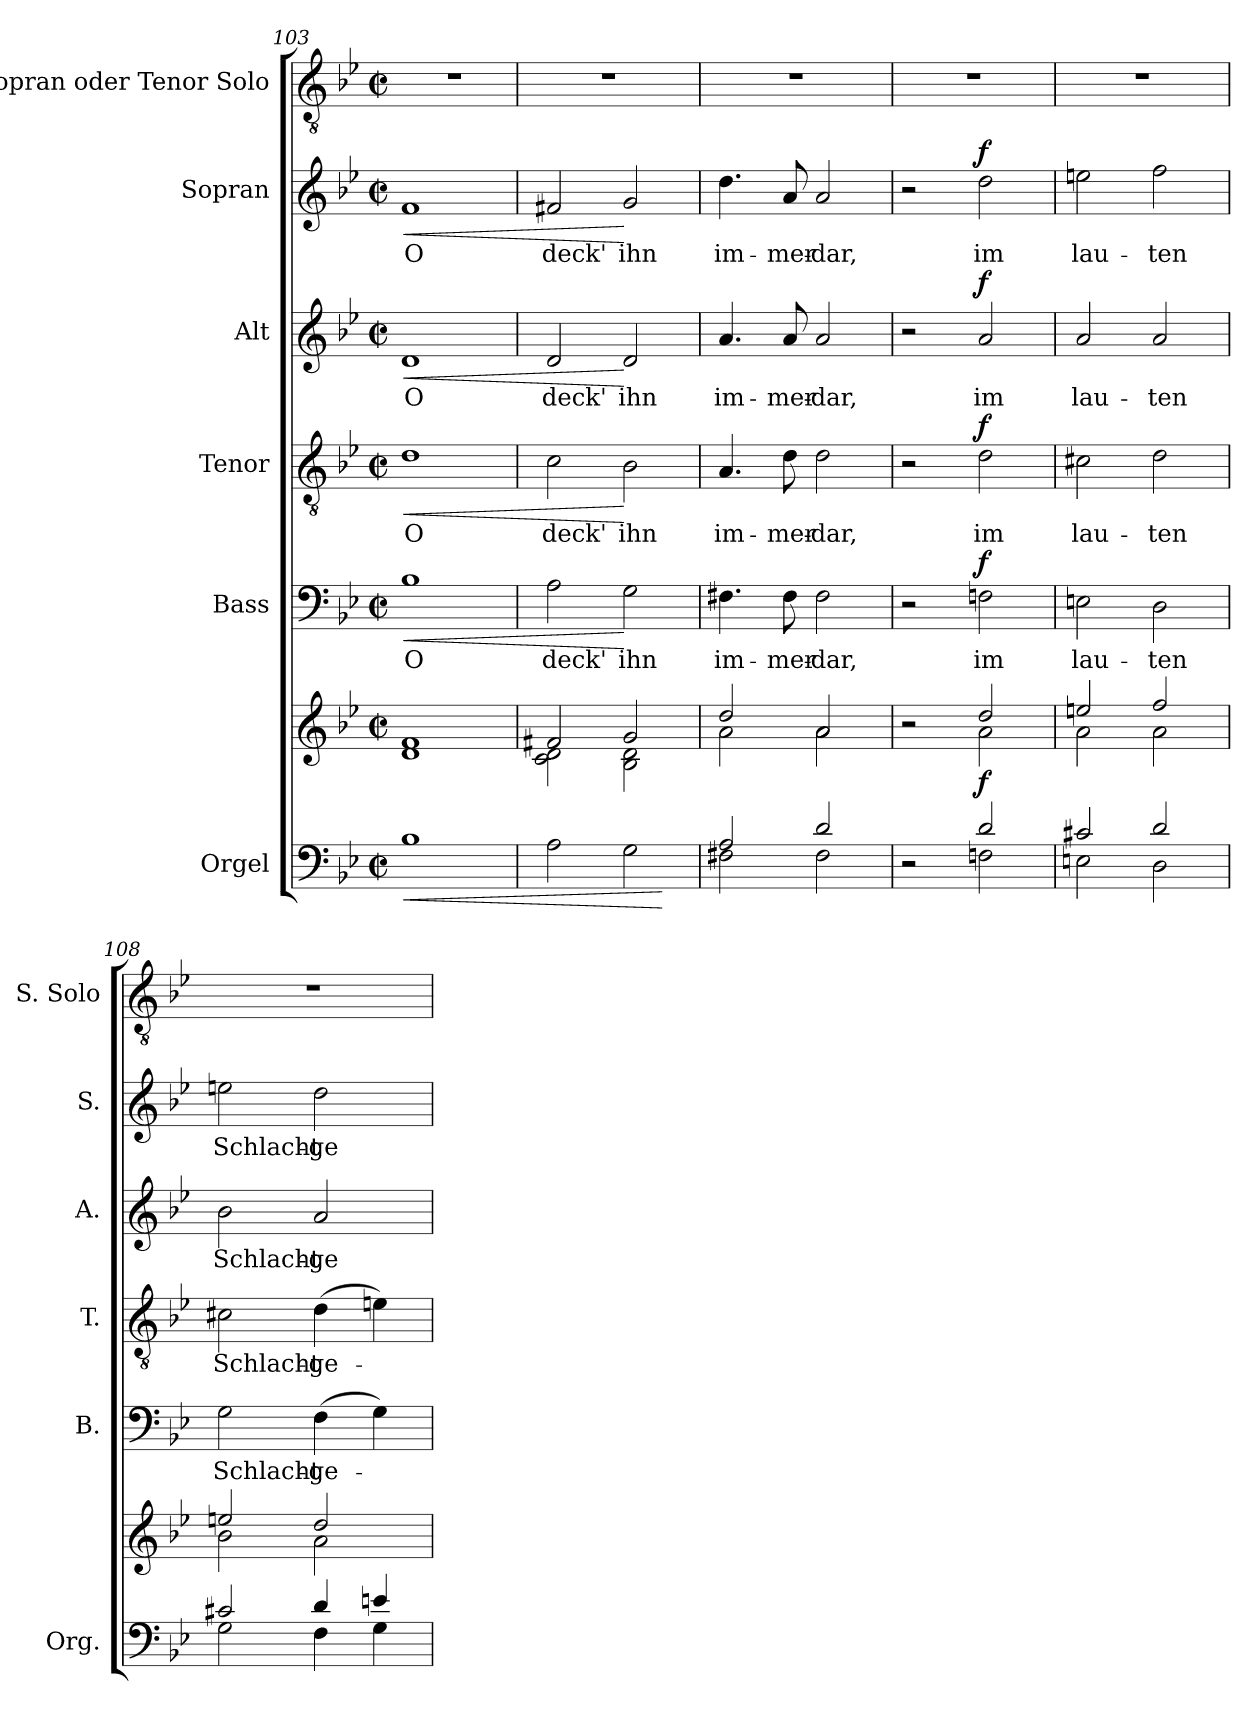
**kern	**kern	**dynam	**kern	**text	**dynam	**kern	**text	**dynam	**kern	**text	**dynam	**kern	**text	**dynam	**kern
*part6	*part6	*part6	*part5	*part5	*part5	*part4	*part4	*part4	*part3	*part3	*part3	*part2	*part2	*part2	*part1
*staff7	*staff6	*staff6/7	*staff5	*staff5	*staff5	*staff4	*staff4	*staff4	*staff3	*staff3	*staff3	*staff2	*staff2	*staff2	*staff1
*I"Orgel	*	*	*I"Bass	*	*	*I"Tenor	*	*	*I"Alt	*	*	*I"Sopran	*	*	*I"Sopran oder  Tenor Solo
*I'Org.	*	*	*I'B.	*	*	*I'T.	*	*	*I'A.	*	*	*I'S.	*	*	*I'S. Solo
*clefF4	*clefG2	*	*clefF4	*	*	*clefGv2	*	*	*clefG2	*	*	*clefG2	*	*	*clefGv2
*	*	*	*	*	*	*ITrd7c12	*	*	*	*	*	*	*	*	*
*k[b-e-]	*k[b-e-]	*	*k[b-e-]	*	*	*k[b-e-]	*	*	*k[b-e-]	*	*	*k[b-e-]	*	*	*k[b-e-]
*B-:	*B-:	*	*B-:	*	*	*B-:	*	*	*B-:	*	*	*B-:	*	*	*B-:
*M2/2	*M2/2	*	*M2/2	*	*	*M2/2	*	*	*M2/2	*	*	*M2/2	*	*	*M2/2
*met(c|)	*met(c|)	*	*met(c|)	*	*	*met(c|)	*	*	*met(c|)	*	*	*met(c|)	*	*	*met(c|)
=103	=103	=103	=103	=103	=103	=103	=103	=103	=103	=103	=103	=103	=103	=103	=103
!	!	!LO:HP:b=2	!	!	!	!	!	!	!	!	!	!	!	!	!
*	*^	*	*	*	*	*	*	*	*	*	*	*	*	*	*
!	!	!	!	!	!LO:LY:b:color=#000000	!LO:HP:b	!	!	!	!	!	!	!	!	!	!
!	!	!	!	!	!	!	!	!LO:LY:b:color=#000000	!LO:HP:b	!	!	!	!	!	!	!
!	!	!	!	!	!	!	!	!	!	!	!LO:LY:b:color=#000000	!LO:HP:b	!	!	!	!
!	!	!	!	!	!	!	!	!	!	!	!	!	!	!LO:LY:b:color=#000000	!LO:HP:b	!
1B-i	1fi	1di	<	1B-i	O	<	1Di	O	<	1di	O	<	1fi	O	<	1r
=104	=104	=104	=104	=104	=104	=104	=104	=104	=104	=104	=104	=104	=104	=104	=104	=104
!	!	!	!	!	!LO:LY:b:color=#000000	!	!	!	!	!	!	!	!	!	!	!
!	!	!	!	!	!	!	!	!LO:LY:b:color=#000000	!	!	!	!	!	!	!	!
!	!	!	!	!	!	!	!	!	!	!	!LO:LY:b:color=#000000	!	!	!	!	!
!	!	!	!	!	!	!	!	!	!	!	!	!	!	!LO:LY:b:color=#000000	!	!
2Ai\	2f#Xi/	2ci\ 2di	.	2Ai\	deck'	.	2Ci\	deck'	.	2di/	deck'	.	2f#Xi/	deck'	.	1r
!	!	!	!	!	!LO:LY:b:color=#000000	!	!	!	!	!	!	!	!	!	!	!
!	!	!	!	!	!	!	!	!LO:LY:b:color=#000000	!	!	!	!	!	!	!	!
!	!	!	!	!	!	!	!	!	!	!	!LO:LY:b:color=#000000	!	!	!	!	!
!	!	!	!	!	!	!	!	!	!	!	!	!	!	!LO:LY:b:color=#000000	!	!
2Gi\	2gi/	2B-i\ 2di	.	2Gi\	ihn	[	2BB-i\	ihn	[	2di/	ihn	[	2gi/	ihn	[	.
*	*v	*v	*	*	*	*	*	*	*	*	*	*	*	*	*	*
.	.	[	.	.	.	.	.	.	.	.	.	.	.	.	.
!!LO:LB:g=z
=105	=105	=105	=105	=105	=105	=105	=105	=105	=105	=105	=105	=105	=105	=105	=105
*^	*^	*	*	*	*	*	*	*	*	*	*	*	*	*	*
!	!	!	!	!	!	!LO:LY:b:color=#000000	!	!	!	!	!	!	!	!	!	!	!
!	!	!	!	!	!	!	!	!	!LO:LY:b:color=#000000	!	!	!	!	!	!	!	!
!	!	!	!	!	!	!	!	!	!	!	!	!LO:LY:b:color=#000000	!	!	!	!	!
!	!	!	!	!	!	!	!	!	!	!	!	!	!	!	!LO:LY:b:color=#000000	!	!
2Ai/	2F#Xi\	2ddi/	2ai\	.	4.F#Xi\	im-	.	4.AAi/	im-	.	4.ai/	im-	.	4.ddi\	im-	.	1r
!	!	!	!	!	!	!LO:LY:b:color=#000000	!	!	!	!	!	!	!	!	!	!	!
!	!	!	!	!	!	!	!	!	!LO:LY:b:color=#000000	!	!	!	!	!	!	!	!
!	!	!	!	!	!	!	!	!	!	!	!	!LO:LY:b:color=#000000	!	!	!	!	!
!	!	!	!	!	!	!	!	!	!	!	!	!	!	!	!LO:LY:b:color=#000000	!	!
.	.	.	.	.	8F#i\	-mer-	.	8Di\	-mer-	.	8ai/	-mer-	.	8ai/	-mer-	.	.
!	!	!	!	!	!	!LO:LY:b:color=#000000	!	!	!	!	!	!	!	!	!	!	!
!	!	!	!	!	!	!	!	!	!LO:LY:b:color=#000000	!	!	!	!	!	!	!	!
!	!	!	!	!	!	!	!	!	!	!	!	!LO:LY:b:color=#000000	!	!	!	!	!
!	!	!	!	!	!	!	!	!	!	!	!	!	!	!	!LO:LY:b:color=#000000	!	!
2di/	2F#i\	2ai/	2ai\	.	2F#i\	-dar,	.	2Di\	-dar,	.	2ai/	-dar,	.	2ai/	-dar,	.	.
=106	=106	=106	=106	=106	=106	=106	=106	=106	=106	=106	=106	=106	=106	=106	=106	=106	=106
2r	2ryy	2r	2ryy	.	2r	.	.	2r	.	.	2r	.	.	2r	.	.	1r
!	!	!	!	!	!	!LO:LY:b:color=#000000	!	!	!	!	!	!	!	!	!	!	!
!	!	!	!	!	!	!	!	!	!LO:LY:b:color=#000000	!	!	!	!	!	!	!	!
!	!	!	!	!	!	!	!	!	!	!	!	!LO:LY:b:color=#000000	!	!	!	!	!
!	!	!	!	!	!	!	!	!	!	!	!	!	!	!	!LO:LY:b:color=#000000	!	!
2di/	2Fni\	2ddi/	2ai\	f	2Fni\	im	f	2Di\	im	f	2ai/	im	f	2ddi\	im	f	.
=107	=107	=107	=107	=107	=107	=107	=107	=107	=107	=107	=107	=107	=107	=107	=107	=107	=107
!	!	!	!	!	!	!LO:LY:b:color=#000000	!	!	!	!	!	!	!	!	!	!	!
!	!	!	!	!	!	!	!	!	!LO:LY:b:color=#000000	!	!	!	!	!	!	!	!
!	!	!	!	!	!	!	!	!	!	!	!	!LO:LY:b:color=#000000	!	!	!	!	!
!	!	!	!	!	!	!	!	!	!	!	!	!	!	!	!LO:LY:b:color=#000000	!	!
2c#Xi/	2Eni\	2eeni/	2ai\	.	2Eni\	lau-	.	2C#Xi\	lau-	.	2ai/	lau-	.	2eeni\	lau-	.	1r
!	!	!	!	!	!	!LO:LY:b:color=#000000	!	!	!	!	!	!	!	!	!	!	!
!	!	!	!	!	!	!	!	!	!LO:LY:b:color=#000000	!	!	!	!	!	!	!	!
!	!	!	!	!	!	!	!	!	!	!	!	!LO:LY:b:color=#000000	!	!	!	!	!
!	!	!	!	!	!	!	!	!	!	!	!	!	!	!	!LO:LY:b:color=#000000	!	!
2di/	2Di\	2ffi/	2ai\	.	2Di\	-ten	.	2Di\	-ten	.	2ai/	-ten	.	2ffi\	-ten	.	.
=108	=108	=108	=108	=108	=108	=108	=108	=108	=108	=108	=108	=108	=108	=108	=108	=108	=108
!	!	!	!	!	!	!LO:LY:b:color=#000000	!	!	!	!	!	!	!	!	!	!	!
!	!	!	!	!	!	!	!	!	!LO:LY:b:color=#000000	!	!	!	!	!	!	!	!
!	!	!	!	!	!	!	!	!	!	!	!	!LO:LY:b:color=#000000	!	!	!	!	!
!	!	!	!	!	!	!	!	!	!	!	!	!	!	!	!LO:LY:b:color=#000000	!	!
2c#Xi/	2Gi\	2eeni/	2b-i\	.	2Gi\	Schlacht-	.	2C#Xi\	Schlacht-	.	2b-i\	Schlacht-	.	2eeni\	Schlacht-	.	1r
!	!	!	!	!	!	!LO:LY:b:color=#000000	!	!	!	!	!	!	!	!	!	!	!
!	!	!	!	!	!	!	!	!	!LO:LY:b:color=#000000	!	!	!	!	!	!	!	!
!	!	!	!	!	!	!	!	!	!	!	!	!LO:LY:b:color=#000000	!	!	!	!	!
!	!	!	!	!	!	!	!	!	!	!	!	!	!	!	!LO:LY:b:color=#000000	!	!
4di/	4Fi\	2ddi/	2ai\	.	(4Fi\	-ge-	.	(4Di\	-ge-	.	2ai/	-ge-	.	2ddi\	-ge-	.	.
4eni/	4Gi\	.	.	.	4Gi\)	.	.	4Eni\)	.	.	.	.	.	.	.	.	.
*v	*v	*	*	*	*	*	*	*	*	*	*	*	*	*	*	*	*
*	*v	*v	*	*	*	*	*	*	*	*	*	*	*	*	*	*
=	=	=	=	=	=	=	=	=	=	=	=	=	=	=	=
*-	*-	*-	*-	*-	*-	*-	*-	*-	*-	*-	*-	*-	*-	*-	*-
